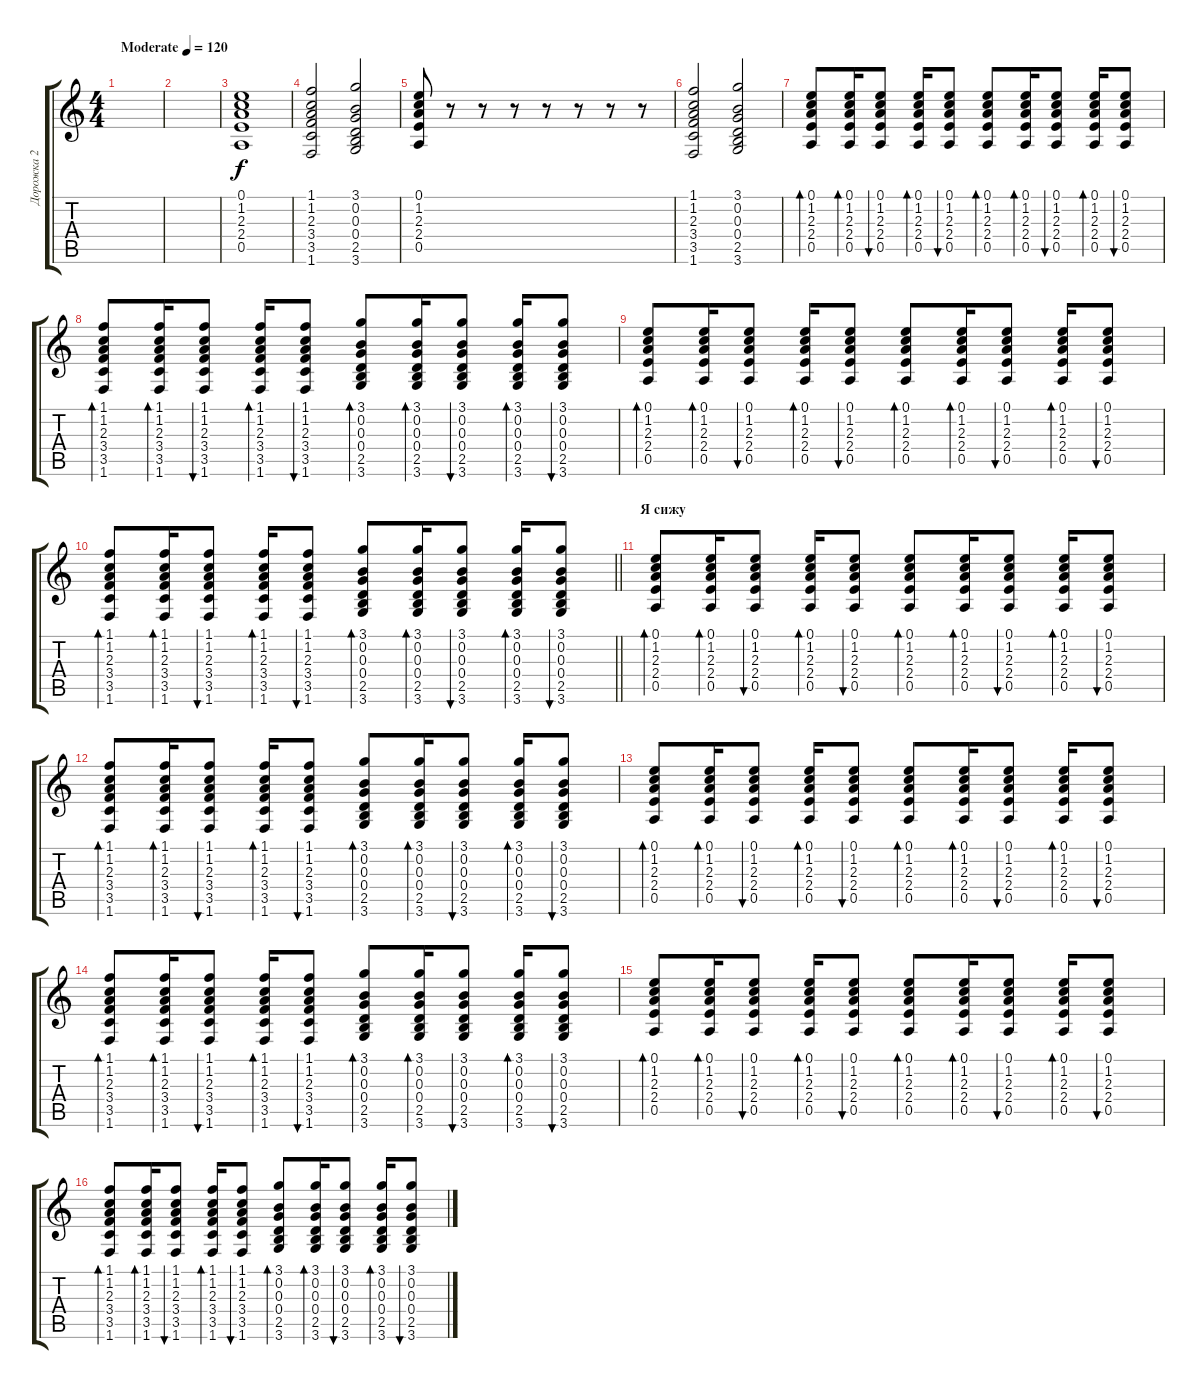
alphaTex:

\track ("Дорожка 2" "Дорожка 2") {instrument acousticguitarsteel}
\staff {score tabs}
\tuning (E4 B3 G3 D3 A2 E2) {hide}
\ts (4 4)
\tempo (120 "Moderate")
\clef g2
\ks c
|
|
(0.1 1.2 2.3 2.4 0.5).1 |
(1.1 1.2 2.3 3.4 3.5 1.6).2 (3.1 0.2 0.3 0.4 2.5 3.6).2 |
(0.1 1.2 2.3 2.4 0.5).8 r.8 r.8 r.8 r.8 r.8 r.8 r.8 |
(1.1 1.2 2.3 3.4 3.5 1.6).2 (3.1 0.2 0.3 0.4 2.5 3.6).2 |
(0.1 1.2 2.3 2.4 0.5).8{bd 60} (0.1 1.2 2.3 2.4 0.5).16{bd 60} (0.1 1.2 2.3 2.4 0.5).8{bu 60} (0.1 1.2 2.3 2.4 0.5).16{bd 60} (0.1 1.2 2.3 2.4 0.5).8{bu 60} (0.1 1.2 2.3 2.4 0.5).8{bd 60} (0.1 1.2 2.3 2.4 0.5).16{bd 60} (0.1 1.2 2.3 2.4 0.5).8{bu 60} (0.1 1.2 2.3 2.4 0.5).16{bd 60} (0.1 1.2 2.3 2.4 0.5).8{bu 60} |
(1.1 1.2 2.3 3.4 3.5 1.6).8{bd 60} (1.1 1.2 2.3 3.4 3.5 1.6).16{bd 60} (1.1 1.2 2.3 3.4 3.5 1.6).8{bu 60} (1.1 1.2 2.3 3.4 3.5 1.6).16{bd 60} (1.1 1.2 2.3 3.4 3.5 1.6).8{bu 60} (3.1 0.2 0.3 0.4 2.5 3.6).8{bd 60} (3.1 0.2 0.3 0.4 2.5 3.6).16{bd 60} (3.1 0.2 0.3 0.4 2.5 3.6).8{bu 60} (3.1 0.2 0.3 0.4 2.5 3.6).16{bd 60} (3.1 0.2 0.3 0.4 2.5 3.6).8{bu 60} |
(0.1 1.2 2.3 2.4 0.5).8{bd 60} (0.1 1.2 2.3 2.4 0.5).16{bd 60} (0.1 1.2 2.3 2.4 0.5).8{bu 60} (0.1 1.2 2.3 2.4 0.5).16{bd 60} (0.1 1.2 2.3 2.4 0.5).8{bu 60} (0.1 1.2 2.3 2.4 0.5).8{bd 60} (0.1 1.2 2.3 2.4 0.5).16{bd 60} (0.1 1.2 2.3 2.4 0.5).8{bu 60} (0.1 1.2 2.3 2.4 0.5).16{bd 60} (0.1 1.2 2.3 2.4 0.5).8{bu 60} |
\barLineRight lightlight
(1.1 1.2 2.3 3.4 3.5 1.6).8{bd 60} (1.1 1.2 2.3 3.4 3.5 1.6).16{bd 60} (1.1 1.2 2.3 3.4 3.5 1.6).8{bu 60} (1.1 1.2 2.3 3.4 3.5 1.6).16{bd 60} (1.1 1.2 2.3 3.4 3.5 1.6).8{bu 60} (3.1 0.2 0.3 0.4 2.5 3.6).8{bd 60} (3.1 0.2 0.3 0.4 2.5 3.6).16{bd 60} (3.1 0.2 0.3 0.4 2.5 3.6).8{bu 60} (3.1 0.2 0.3 0.4 2.5 3.6).16{bd 60} (3.1 0.2 0.3 0.4 2.5 3.6).8{bu 60} |
\section ("" "Я сижу")
(0.1 1.2 2.3 2.4 0.5).8{bd 60} (0.1 1.2 2.3 2.4 0.5).16{bd 60} (0.1 1.2 2.3 2.4 0.5).8{bu 60} (0.1 1.2 2.3 2.4 0.5).16{bd 60} (0.1 1.2 2.3 2.4 0.5).8{bu 60} (0.1 1.2 2.3 2.4 0.5).8{bd 60} (0.1 1.2 2.3 2.4 0.5).16{bd 60} (0.1 1.2 2.3 2.4 0.5).8{bu 60} (0.1 1.2 2.3 2.4 0.5).16{bd 60} (0.1 1.2 2.3 2.4 0.5).8{bu 60} |
(1.1 1.2 2.3 3.4 3.5 1.6).8{bd 60} (1.1 1.2 2.3 3.4 3.5 1.6).16{bd 60} (1.1 1.2 2.3 3.4 3.5 1.6).8{bu 60} (1.1 1.2 2.3 3.4 3.5 1.6).16{bd 60} (1.1 1.2 2.3 3.4 3.5 1.6).8{bu 60} (3.1 0.2 0.3 0.4 2.5 3.6).8{bd 60} (3.1 0.2 0.3 0.4 2.5 3.6).16{bd 60} (3.1 0.2 0.3 0.4 2.5 3.6).8{bu 60} (3.1 0.2 0.3 0.4 2.5 3.6).16{bd 60} (3.1 0.2 0.3 0.4 2.5 3.6).8{bu 60} |
(0.1 1.2 2.3 2.4 0.5).8{bd 60} (0.1 1.2 2.3 2.4 0.5).16{bd 60} (0.1 1.2 2.3 2.4 0.5).8{bu 60} (0.1 1.2 2.3 2.4 0.5).16{bd 60} (0.1 1.2 2.3 2.4 0.5).8{bu 60} (0.1 1.2 2.3 2.4 0.5).8{bd 60} (0.1 1.2 2.3 2.4 0.5).16{bd 60} (0.1 1.2 2.3 2.4 0.5).8{bu 60} (0.1 1.2 2.3 2.4 0.5).16{bd 60} (0.1 1.2 2.3 2.4 0.5).8{bu 60} |
(1.1 1.2 2.3 3.4 3.5 1.6).8{bd 60} (1.1 1.2 2.3 3.4 3.5 1.6).16{bd 60} (1.1 1.2 2.3 3.4 3.5 1.6).8{bu 60} (1.1 1.2 2.3 3.4 3.5 1.6).16{bd 60} (1.1 1.2 2.3 3.4 3.5 1.6).8{bu 60} (3.1 0.2 0.3 0.4 2.5 3.6).8{bd 60} (3.1 0.2 0.3 0.4 2.5 3.6).16{bd 60} (3.1 0.2 0.3 0.4 2.5 3.6).8{bu 60} (3.1 0.2 0.3 0.4 2.5 3.6).16{bd 60} (3.1 0.2 0.3 0.4 2.5 3.6).8{bu 60} |
(0.1 1.2 2.3 2.4 0.5).8{bd 60} (0.1 1.2 2.3 2.4 0.5).16{bd 60} (0.1 1.2 2.3 2.4 0.5).8{bu 60} (0.1 1.2 2.3 2.4 0.5).16{bd 60} (0.1 1.2 2.3 2.4 0.5).8{bu 60} (0.1 1.2 2.3 2.4 0.5).8{bd 60} (0.1 1.2 2.3 2.4 0.5).16{bd 60} (0.1 1.2 2.3 2.4 0.5).8{bu 60} (0.1 1.2 2.3 2.4 0.5).16{bd 60} (0.1 1.2 2.3 2.4 0.5).8{bu 60} |
(1.1 1.2 2.3 3.4 3.5 1.6).8{bd 60} (1.1 1.2 2.3 3.4 3.5 1.6).16{bd 60} (1.1 1.2 2.3 3.4 3.5 1.6).8{bu 60} (1.1 1.2 2.3 3.4 3.5 1.6).16{bd 60} (1.1 1.2 2.3 3.4 3.5 1.6).8{bu 60} (3.1 0.2 0.3 0.4 2.5 3.6).8{bd 60} (3.1 0.2 0.3 0.4 2.5 3.6).16{bd 60} (3.1 0.2 0.3 0.4 2.5 3.6).8{bu 60} (3.1 0.2 0.3 0.4 2.5 3.6).16{bd 60} (3.1 0.2 0.3 0.4 2.5 3.6).8{bu 60}
